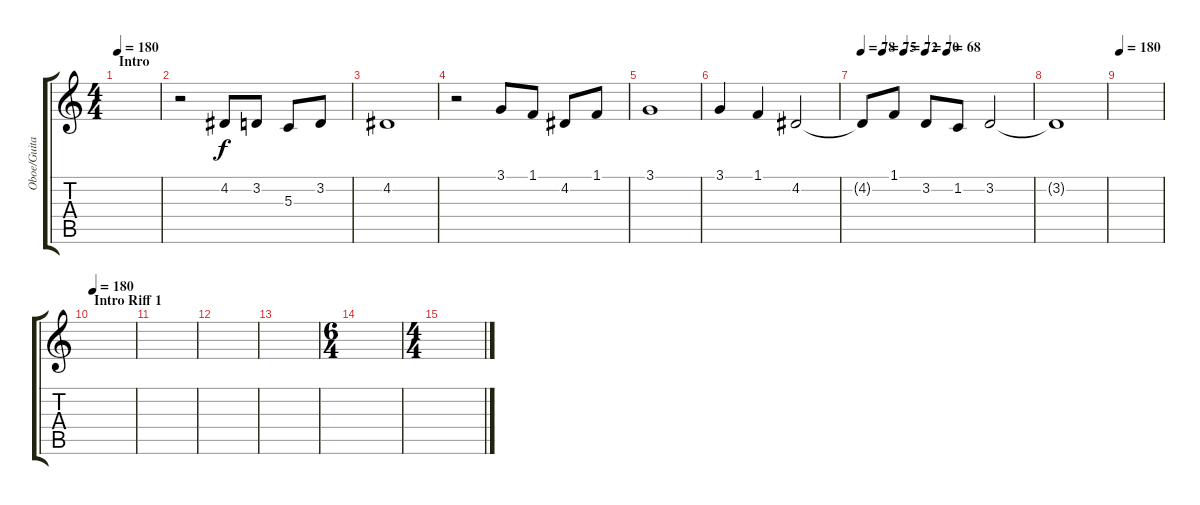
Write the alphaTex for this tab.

\track ("Oboe/Guitar" "Oboe/Guita") {instrument oboe}
\staff {score tabs}
\tuning (E4 B3 G3 D3 A2 E2) {hide}
\ts (4 4)
\section ("" "Intro")
\tempo 180
\tempo 80
\tempo 180
\clef g2
\ks c
|
r.2 4.2.8 3.2.8 5.3.8 3.2.8 |
4.2.1 |
r.2 3.1.8 1.1.8 4.2.8 1.1.8 |
3.1.1 |
3.1.4 1.1.4 4.2.2 |
\tempo 78
\tempo (75 0.125)
\tempo (72 0.25)
\tempo (70 0.375)
\tempo (68 0.5)
4.2{t}.8 1.1.8 3.2.8 1.2.8 3.2.2 |
3.2{t}.1 |
\tempo 180
|
\section ("" "Intro Riff 1")
\tempo 180
|
|
|
|
\ts (6 4)
|
\ts (4 4)
